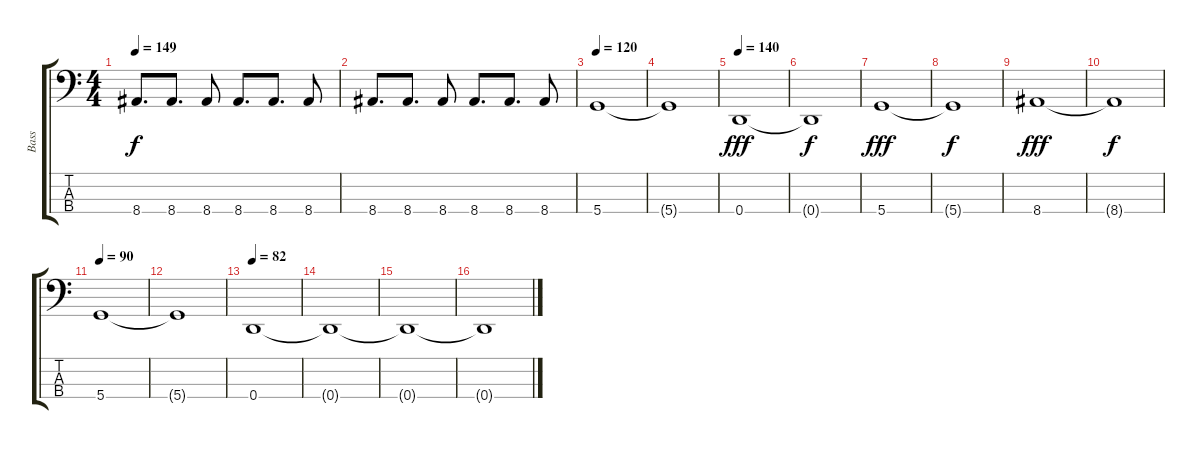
\track ("Bass" "Bass") {instrument electricbassfinger}
\staff {score tabs}
\tuning (G2 D2 A1 D1) {hide}
\ts (4 4)
\tempo 149
\clef f4
\ks c
8.4.8{d dy f} 8.4.8{d} 8.4.8 8.4.8{d} 8.4.8{d} 8.4.8 |
8.4.8{d} 8.4.8{d} 8.4.8 8.4.8{d} 8.4.8{d} 8.4.8 |
\tempo 120
5.4.1 |
5.4{t}.1 |
\tempo 140
0.4.1{dy fff} |
0.4{t}.1{dy f} |
5.4.1{dy fff} |
5.4{t}.1{dy f} |
8.4.1{dy fff} |
8.4{t}.1{dy f} |
\tempo 90
5.4.1 |
5.4{t}.1 |
\tempo 82
0.4.1 |
0.4{t}.1 |
0.4{t}.1 |
0.4{t}.1
